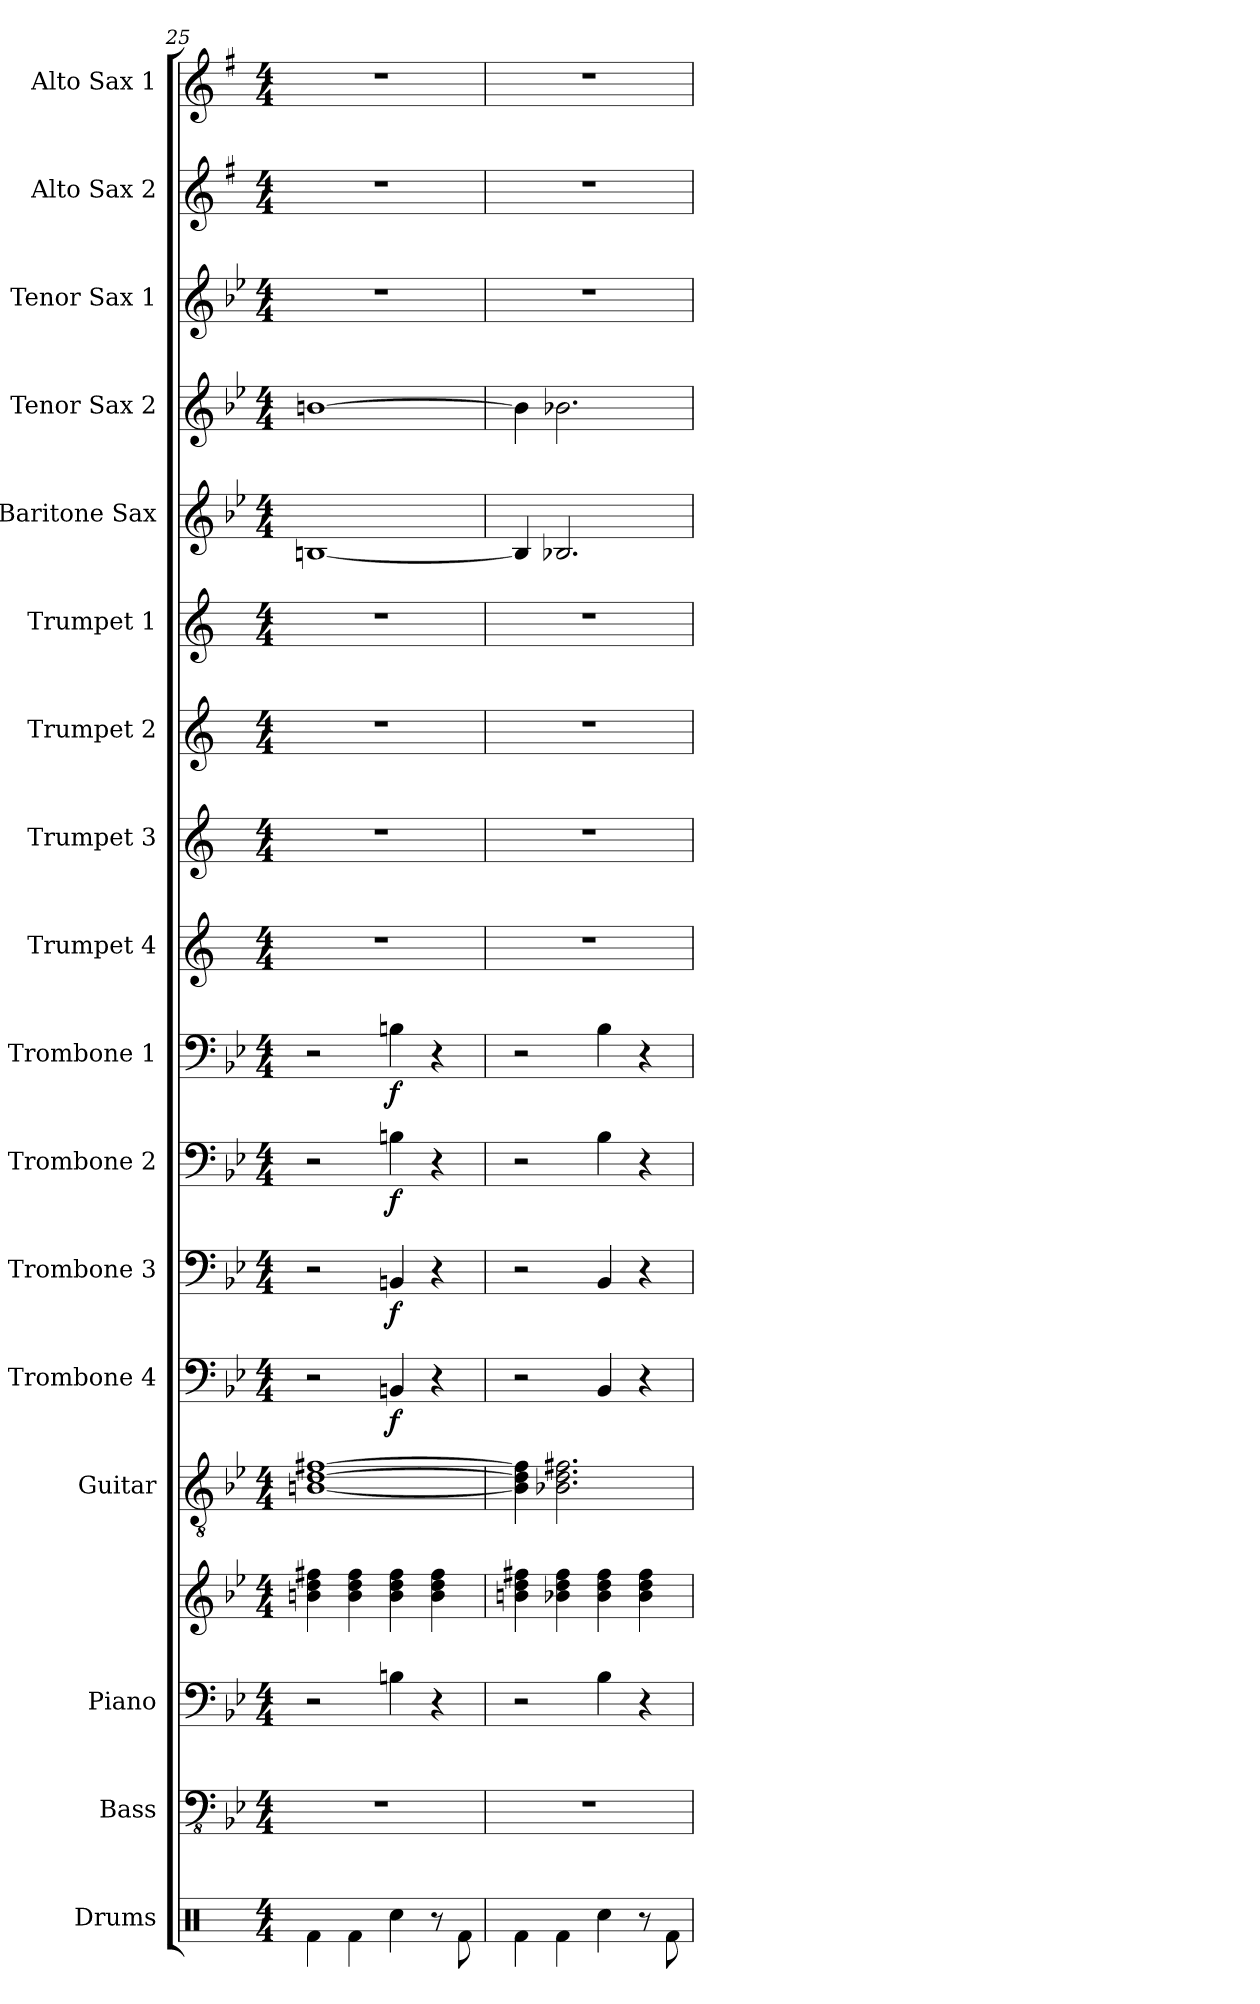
**kern	**kern	**kern	**kern	**kern	**kern	**dynam	**kern	**dynam	**kern	**dynam	**kern	**dynam	**kern	**kern	**kern	**kern	**kern	**kern	**kern	**kern	**kern
*part17	*part16	*part15	*part15	*part14	*part13	*part13	*part12	*part12	*part11	*part11	*part10	*part10	*part9	*part8	*part7	*part6	*part5	*part4	*part3	*part2	*part1
*staff18	*staff17	*staff16	*staff15	*staff14	*staff13	*staff13	*staff12	*staff12	*staff11	*staff11	*staff10	*staff10	*staff9	*staff8	*staff7	*staff6	*staff5	*staff4	*staff3	*staff2	*staff1
*I"Drums	*I"Bass	*I"Piano	*	*I"Guitar	*I"Trombone 4	*	*I"Trombone 3	*	*I"Trombone 2	*	*I"Trombone 1	*	*I"Trumpet 4	*I"Trumpet 3	*I"Trumpet 2	*I"Trumpet 1	*I"Baritone Sax	*I"Tenor Sax 2	*I"Tenor Sax 1	*I"Alto Sax 2	*I"Alto Sax 1
*I'Drums	*I'Bass	*I'Piano	*	*I'Gtr.	*I'Tbn. 4	*	*I'Tbn. 3	*	*I'Tbn. 2	*	*I'Tbn. 1	*	*I'Tpt. 4	*I'Tpt. 3	*I'Tpt. 2	*I'Tpt. 1	*I'Bari	*I'Tenor 2	*I'Tenor 1	*I'Alto 2	*I'Alto 1
*clefX	*clefFv4	*clefF4	*clefG2	*clefGv2	*clefF4	*	*clefF4	*	*clefF4	*	*clefF4	*	*clefG2	*clefG2	*clefG2	*clefG2	*clefG2	*clefG2	*clefG2	*clefG2	*clefG2
*	*	*	*	*	*	*	*	*	*	*	*	*	*ITrd1c2	*ITrd1c2	*ITrd1c2	*ITrd1c2	*ITrd12c21	*ITrd8c14	*ITrd8c14	*ITrd5c9	*ITrd5c9
*k[]	*k[b-e-]	*k[b-e-]	*k[b-e-]	*k[b-e-]	*k[b-e-]	*	*k[b-e-]	*	*k[b-e-]	*	*k[b-e-]	*	*k[b-e-]	*k[b-e-]	*k[b-e-]	*k[b-e-]	*k[b-e-]	*k[b-e-]	*k[b-e-]	*k[b-e-]	*k[b-e-]
*M4/4	*M4/4	*M4/4	*M4/4	*M4/4	*M4/4	*	*M4/4	*	*M4/4	*	*M4/4	*	*M4/4	*M4/4	*M4/4	*M4/4	*M4/4	*M4/4	*M4/4	*M4/4	*M4/4
=25	=25	=25	=25	=25	=25	=25	=25	=25	=25	=25	=25	=25	=25	=25	=25	=25	=25	=25	=25	=25	=25
4Rf\	1r	2r	4bn\ 4dd\ 4ff#X\	[1Bn [1d [1f#X	2r	.	2r	.	2r	.	2r	.	1r	1r	1r	1r	[1BBn	[1Bn	1r	1r	1r
4Rf\	.	.	4b\ 4dd\ 4ff#\	.	.	.	.	.	.	.	.	.	.	.	.	.	.	.	.	.	.
!	!	!	!	!	!	!LO:DY:b	!	!LO:DY:b	!	!LO:DY:b	!	!LO:DY:b	!	!	!	!	!	!	!	!	!
4Rcc\	.	4Bn\	4b\ 4dd\ 4ff#\	.	4BBn/	f	4BBn/	f	4Bn\	f	4Bn\	f	.	.	.	.	.	.	.	.	.
8r	.	4r	4b\ 4dd\ 4ff#\	.	4r	.	4r	.	4r	.	4r	.	.	.	.	.	.	.	.	.	.
8Rf\	.	.	.	.	.	.	.	.	.	.	.	.	.	.	.	.	.	.	.	.	.
=26	=26	=26	=26	=26	=26	=26	=26	=26	=26	=26	=26	=26	=26	=26	=26	=26	=26	=26	=26	=26	=26
4Rf\	1r	2r	4bn\ 4dd\ 4ff#X\	4B\] 4d\] 4f#\]	2r	.	2r	.	2r	.	2r	.	1r	1r	1r	1r	4BB/]	4B\]	1r	1r	1r
4Rf\	.	.	4b-X\ 4dd\ 4ff#\	2.B-X\ 2.d\ 2.f#X\	.	.	.	.	.	.	.	.	.	.	.	.	2.BB-X/	2.B-X\	.	.	.
4Rcc\	.	4B-\	4b-\ 4dd\ 4ff#\	.	4BB-/	.	4BB-/	.	4B-\	.	4B-\	.	.	.	.	.	.	.	.	.	.
8r	.	4r	4b-\ 4dd\ 4ff#\	.	4r	.	4r	.	4r	.	4r	.	.	.	.	.	.	.	.	.	.
8Rf\	.	.	.	.	.	.	.	.	.	.	.	.	.	.	.	.	.	.	.	.	.
=	=	=	=	=	=	=	=	=	=	=	=	=	=	=	=	=	=	=	=	=	=
*-	*-	*-	*-	*-	*-	*-	*-	*-	*-	*-	*-	*-	*-	*-	*-	*-	*-	*-	*-	*-	*-
